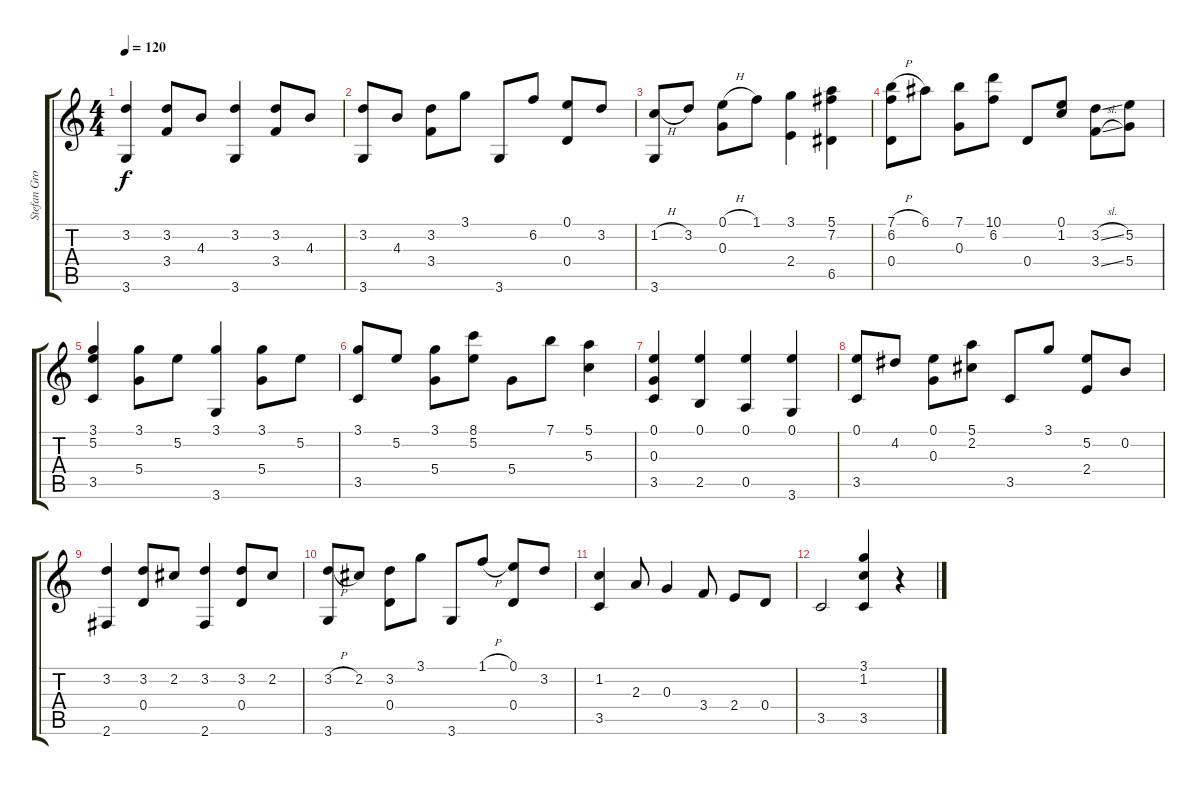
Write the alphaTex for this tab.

\track ("Stefan Grossman" "Stefan Gro") {instrument acousticguitarnylon}
\staff {score tabs}
\tuning (E4 B3 G3 D3 A2 E2) {hide}
\ts (4 4)
\tempo 120
\clef g2
\ks c
(3.2 3.6).4{dy f} (3.2 3.4).8 4.3.8 (3.2 3.6).4 (3.2 3.4).8 4.3.8 |
(3.2 3.6).8 4.3.8 (3.2 3.4).8 3.1.8 3.6.8 6.2.8 (0.1 0.4).8 3.2.8 |
(1.2{h} 3.6).8 3.2.8 (0.1{h} 0.3).8 1.1.8 (3.1 2.4).4 (5.1 7.2 6.5).4 |
(7.1{h} 6.2 0.4).8 6.1.8 (7.1 0.3).8 (10.1 6.2).8 0.4.8 (0.1 1.2).8 (3.2{sl} 3.4{sl}).8 (5.2 5.4).8 |
(3.1 5.2 3.5).4 (3.1 5.4).8 5.2.8 (3.1 3.6).4 (3.1 5.4).8 5.2.8 |
(3.1 3.5).8 5.2.8 (3.1 5.4).8 (8.1 5.2).8 5.4.8 7.1.8 (5.1 5.3).4 |
(0.1 0.3 3.5).4 (0.1 2.5).4 (0.1 0.5).4 (0.1 3.6).4 |
(0.1 3.5).8 4.2.8 (0.1 0.3).8 (5.1 2.2).8 3.5.8 3.1.8 (5.2 2.4).8 0.2.8 |
(3.2 2.6).4 (3.2 0.4).8 2.2.8 (3.2 2.6).4 (3.2 0.4).8 2.2.8 |
(3.2{h} 3.6).8 2.2.8 (3.2 0.4).8 3.1.8 3.6.8 1.1{h}.8 (0.1 0.4).8 3.2.8 |
(1.2 3.5).4 2.3.8 0.3.4 3.4.8 2.4.8 0.4.8 |
3.5.2 (3.1 1.2 3.5).4 r.4
